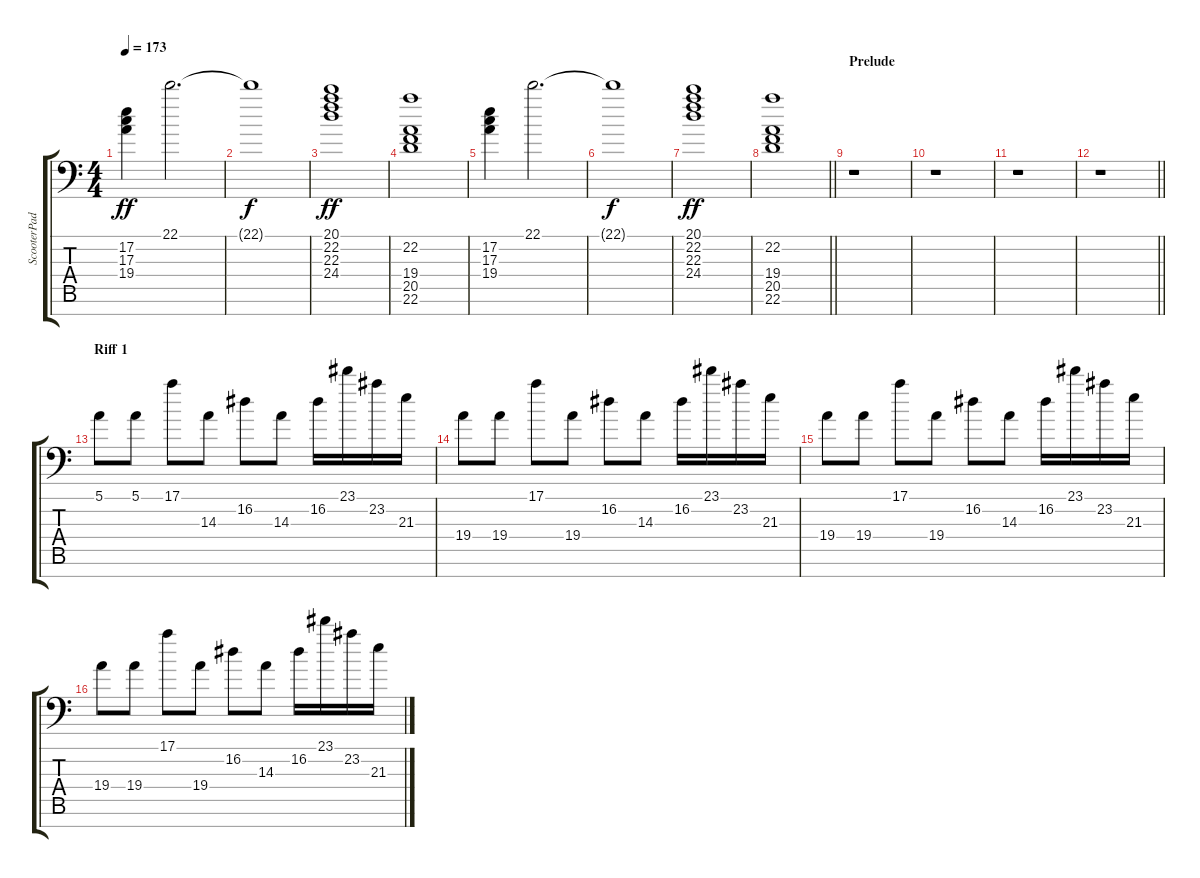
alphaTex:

\track ("ScooterPadGate" "ScooterPad") {instrument lead6voice}
\staff {score tabs}
\tuning (E4 B3 G3 D3 A2 E2 C-1) {hide}
\ts (4 4)
\tempo 173
\clef f4
\ks c
(17.2 17.3 19.4).4{dy ff} 22.1.2{d} |
22.1{t}.1{dy f} |
(20.1 22.2 22.3 24.4).1{dy ff} |
(22.2 19.4 20.5 22.6).1 |
(17.2 17.3 19.4).4 22.1.2{d} |
22.1{t}.1{dy f} |
(20.1 22.2 22.3 24.4).1{dy ff} |
\barLineRight lightlight
(22.2 19.4 20.5 22.6).1 |
\section ("" "Prelude")
r.1 |
r.1 |
r.1 |
\barLineRight lightlight
r.1 |
\section ("" "Riff 1")
5.1.8 5.1.8 17.1.8 14.3.8 16.2.8 14.3.8 16.2.16 23.1.16 23.2.16 21.3.16 |
19.4.8 19.4.8 17.1.8 19.4.8 16.2.8 14.3.8 16.2.16 23.1.16 23.2.16 21.3.16 |
19.4.8 19.4.8 17.1.8 19.4.8 16.2.8 14.3.8 16.2.16 23.1.16 23.2.16 21.3.16 |
19.4.8 19.4.8 17.1.8 19.4.8 16.2.8 14.3.8 16.2.16 23.1.16 23.2.16 21.3.16
